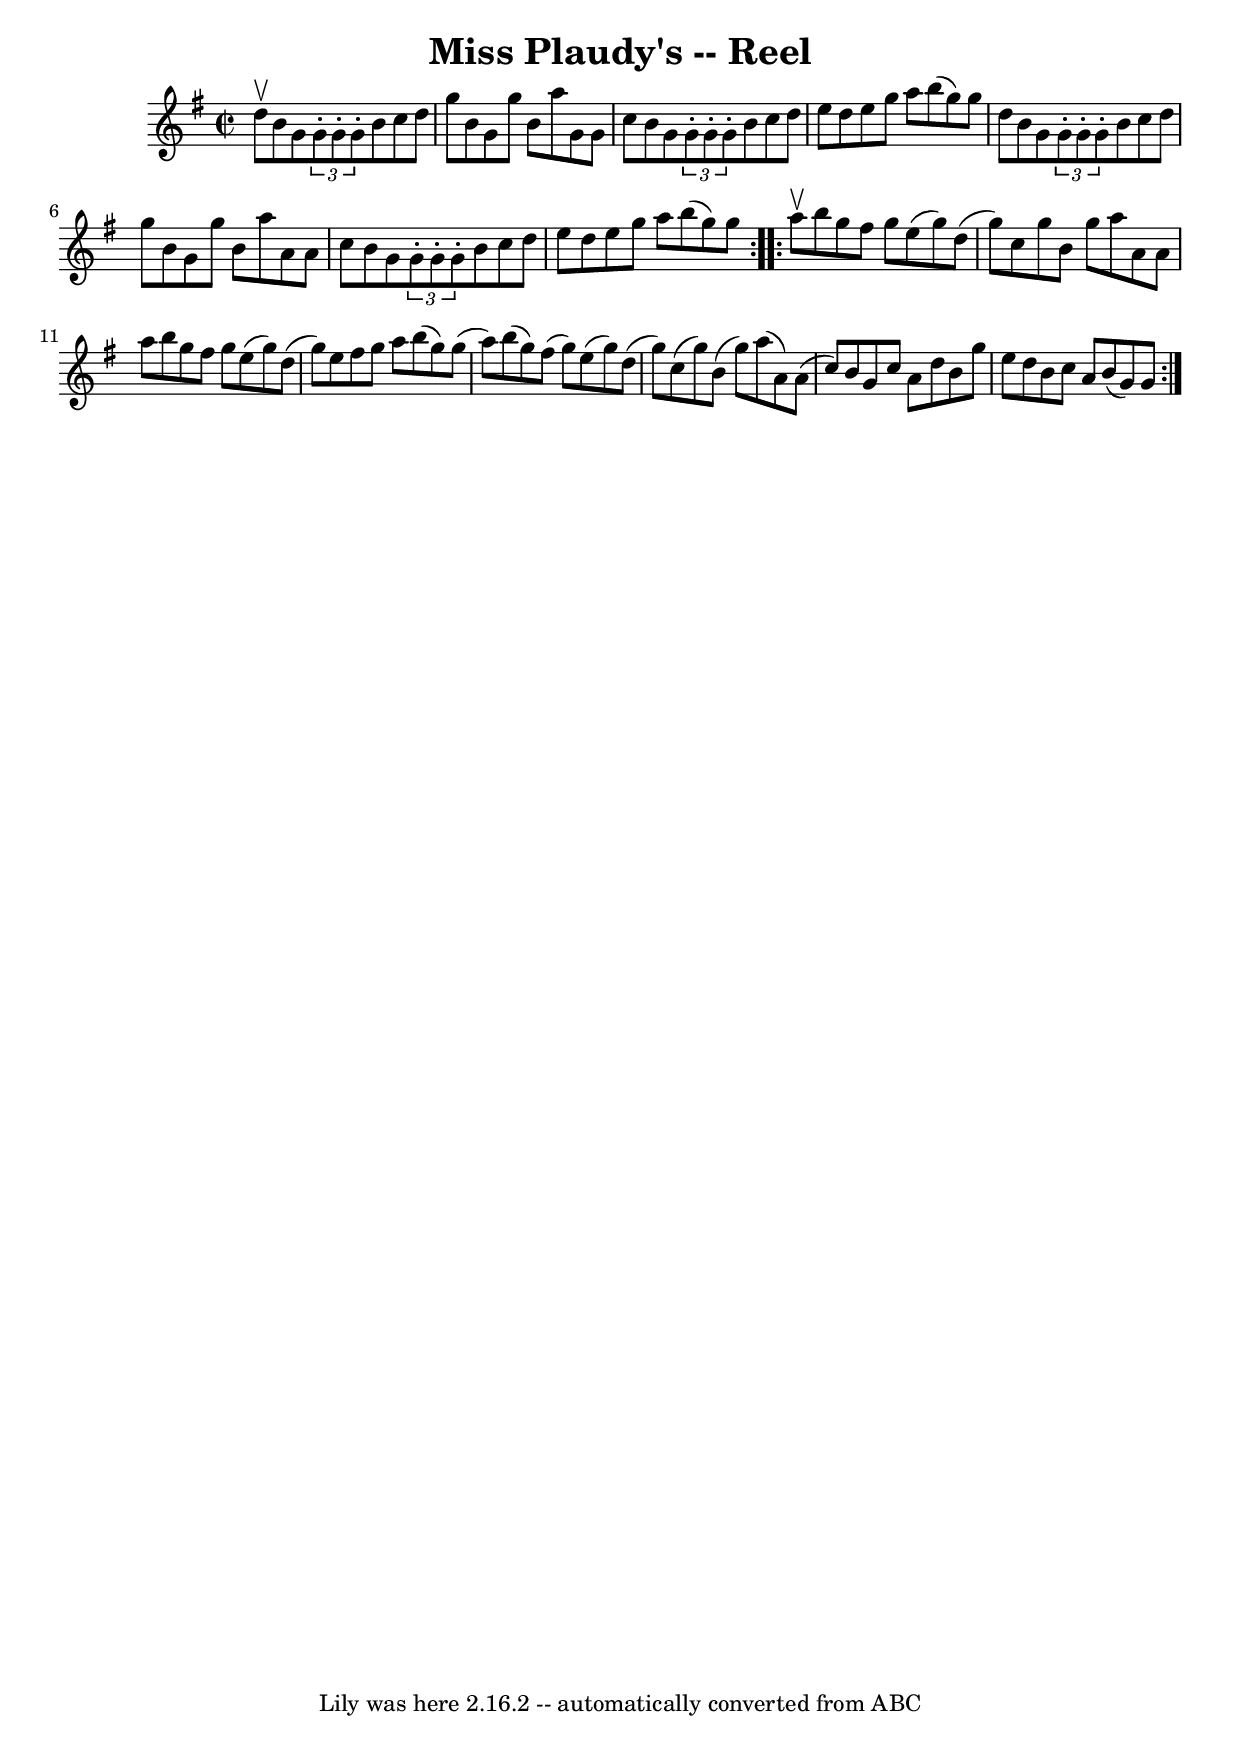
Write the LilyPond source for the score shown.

\version "2.16.2"
\include "Mammoth.ily"
\header {
  %% book = "Ryan's Mammoth Collection"
  crossRefNumber = "1"
  footnotes = "\\\\271"
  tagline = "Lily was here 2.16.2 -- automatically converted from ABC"
  title = "Miss Plaudy's -- Reel"

}
voicedefault =  {



  \repeat volta 2 {

    \override Staff.TimeSignature #'style = #'C
    \time 2/2 
    \key g \major
    d''8^\upbow |
    b'8 g'8  \times 2/3 {   
      g'8-. g'8-. g'8-. 
    } b'8 c''8 d''8 g''8    |
    b'8    
    g'8 g''8 b'8 a''8 g'8 g'8 c''8    |
    b'8 g'8  
    \times 2/3 { g'8-. g'8-. g'8-. 
	       } b'8 c''8 d''8 e''8    
    |
    d''8 e''8 g''8 a''8 b''8 (g''8) g''8 d''8    
    |
    b'8 g'8  \times 2/3 { g'8-. g'8-. g'8-. 
			} b'8    
    c''8 d''8 g''8    |
    b'8 g'8 g''8 b'8 a''8 a'8    
    a'8 c''8    |
    b'8 g'8  \times 2/3 { g'8-. g'8-. g'8-. 
			} 
    b'8 c''8 d''8 e''8    |
    d''8 e''8 g''8 a''8    
    b''8 (g''8) g''8  
  }     
  \repeat volta 2 {
    a''8^\upbow |
    
    b''8 g''8 fis''8 g''8 e''8 (g''8) d''8 (g''8)   
    |
    c''8 g''8 b'8 g''8 a''8 a'8 a'8 a''8    
    |
    b''8 g''8 fis''8 g''8 e''8 (g''8) d''8 (g''8)   |
    e''8 fis''8 g''8 a''8 b''8 (g''8) g''8 (
    a''8)   |
    b''8 (g''8) fis''8 (g''8) e''8 (g''8 ) d''8 (g''8)   |
    c''8 (g''8) b'8 (g''8)   
    a''8 (a'8) a'8 (c''8)   |
    b'8 g'8 c''8 a'8    
    d''8 b'8 g''8 e''8    |
    d''8 b'8 c''8 a'8 b'8 (
    g'8) g'8  
  }   

}

\score{
  <<

    \context Staff="default"
    {
      \voicedefault 
      
    }

  >>
  \layout {
    
  }
  \midi {
  }

}
